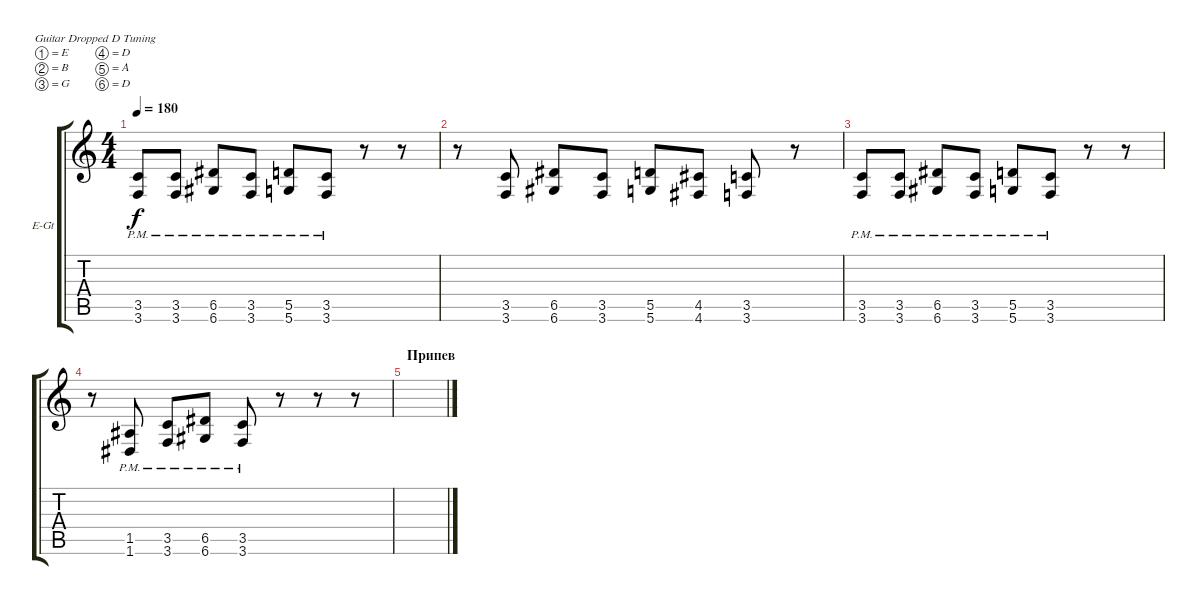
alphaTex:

\defaultSystemsLayout 4
\bracketExtendMode groupsimilarinstruments
\firstSystemTrackNameOrientation horizontal
\otherSystemsTrackNameOrientation horizontal
\track ("Левин" "E-Gt") {instrument distortionguitar}
\staff {score tabs}
\tuning (E4 B3 G3 D3 A2 D2)
\ts (4 4)
\tempo 180
\clef g2
\ks c
(3.6{pm} 3.5).8{dy f} (3.6{pm} 3.5).8 (6.5{pm} 6.6).8 (3.6{pm} 3.5).8 (5.5{pm} 5.6).8 (3.6{pm} 3.5).8 r.8 r.8 |
r.8 (3.6 3.5).8 (6.6 6.5).8 (3.6 3.5).8 (5.6 5.5).8 (4.6 4.5).8 (3.6 3.5).8 r.8 |
(3.6{pm} 3.5).8 (3.6{pm} 3.5).8 (6.5{pm} 6.6).8 (3.6{pm} 3.5).8 (5.5{pm} 5.6).8 (3.6{pm} 3.5).8 r.8 r.8 |
r.8 (1.5{pm} 1.6).8 (3.5{pm} 3.6{pm}).8 (6.5{pm} 6.6).8 (3.6{pm} 3.5).8 r.8 r.8 r.8 |
\section ("" "Припев")
